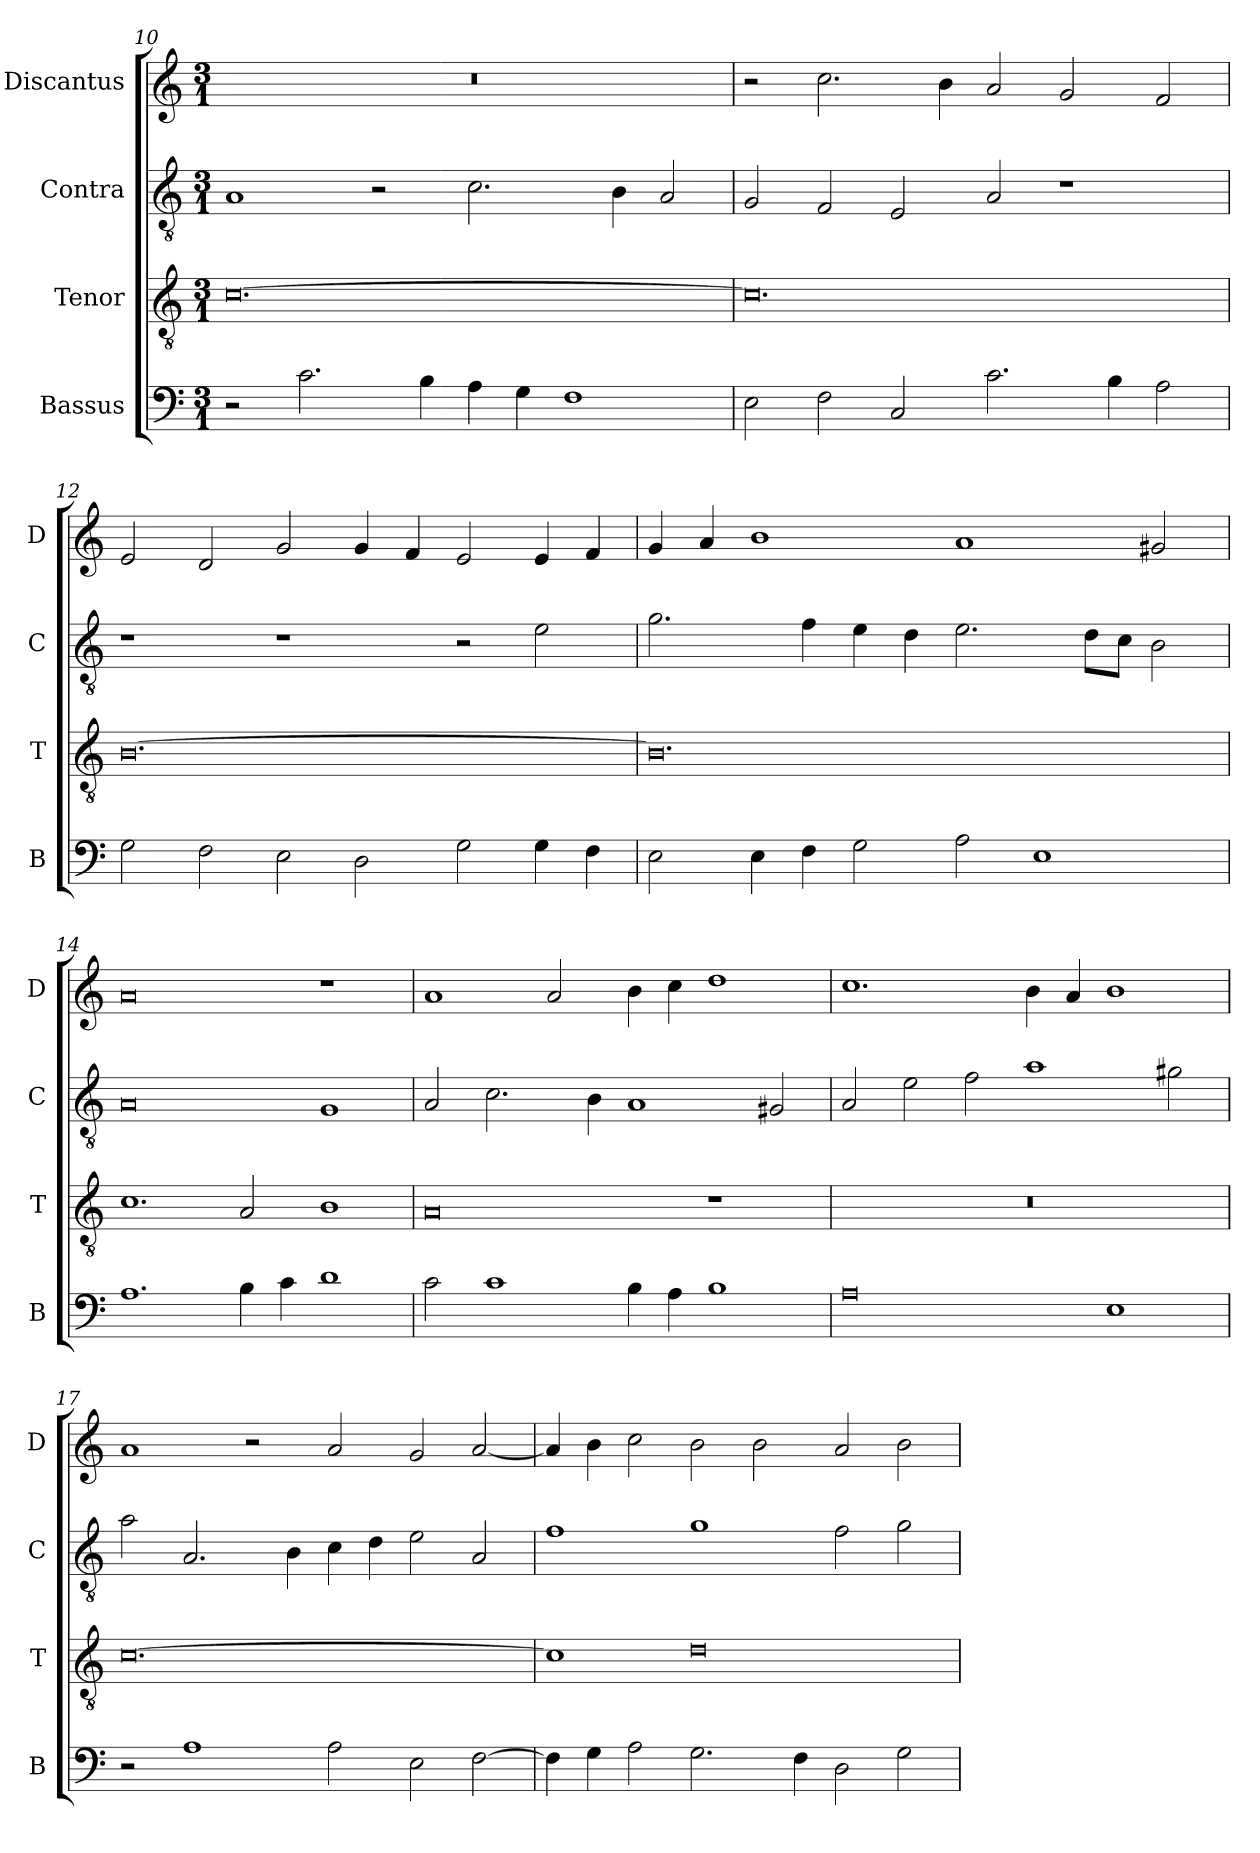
**kern	**kern	**kern	**kern
*part4	*part3	*part2	*part1
*staff4	*staff3	*staff2	*staff1
*I"Bassus	*I"Tenor	*I"Contra	*I"Discantus
*I'B	*I'T	*I'C	*I'D
*clefF4	*clefGv2	*clefGv2	*clefG2
*k[]	*k[]	*k[]	*k[]
*M3/1	*M3/1	*M3/1	*M3/1
=10	=10	=10	=10
2r	[0.c	1A	0.r
2.c\	.	.	.
.	.	2r	.
4B\	.	.	.
4A\	.	2.c\	.
4G\	.	.	.
1F	.	.	.
.	.	4B\	.
.	.	2A/	.
=11	=11	=11	=11
2E\	0.c]	2G/	2r
2F\	.	2F/	2.cc\
2C/	.	2E/	.
.	.	.	4b\
2.c\	.	2A/	2a/
.	.	1r	2g/
4B\	.	.	.
2A\	.	.	2f/
=12	=12	=12	=12
2G\	[0.B	1r	2e/
2F\	.	.	2d/
2E\	.	1r	2g/
2D\	.	.	4g/
.	.	.	4f/
2G\	.	2r	2e/
4G\	.	2e\	4e/
4F\	.	.	4f/
=13	=13	=13	=13
2E\	0.B]	2.g\	4g/
.	.	.	4a/
4E\	.	.	1b
4F\	.	4f\	.
2G\	.	4e\	.
.	.	4d\	.
2A\	.	2.e\	1a
1E	.	.	.
.	.	8d\L	.
.	.	8c\J	.
.	.	2B\	2g#X/
=14	=14	=14	=14
1.A	1.c	0A	0a
4B\	2A/	.	.
4c\	.	.	.
1d	1B	1G	1r
=15	=15	=15	=15
2c\	0A	2A/	1a
1c	.	2.c\	.
.	.	.	2a/
.	.	4B\	.
4B\	.	1A	4b\
4A\	.	.	4cc\
1B	1r	.	1dd
.	.	2G#X/	.
=16	=16	=16	=16
0A	0.r	2A/	1.cc
.	.	2e\	.
.	.	2f\	.
.	.	1a	4b\
.	.	.	4a/
1E	.	.	1b
.	.	2g#X\	.
=17	=17	=17	=17
2r	[0.c	2a\	1a
1A	.	2.A/	.
.	.	.	2r
.	.	4B\	.
2A\	.	4c\	2a/
.	.	4d\	.
2E\	.	2e\	2g/
[2F\	.	2A/	[2a/
=18	=18	=18	=18
4F\]	1c]	1f	4a/]
4G\	.	.	4b\
2A\	.	.	2cc\
2.G\	0d	1g	2b\
.	.	.	2b\
4F\	.	.	.
2D\	.	2f\	2a/
2G\	.	2g\	2b\
=	=	=	=
*-	*-	*-	*-
